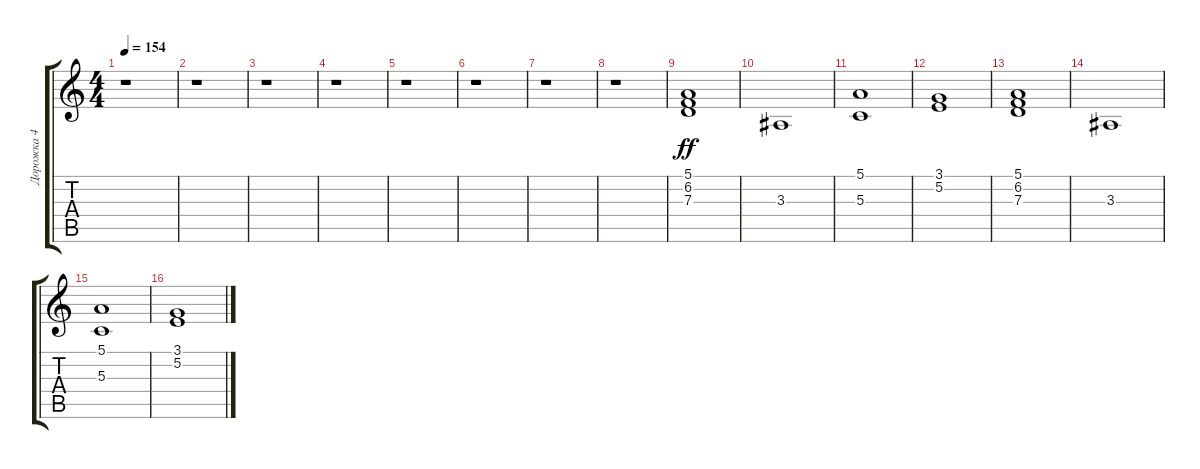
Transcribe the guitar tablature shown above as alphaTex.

\track ("Дорожка 4" "Дорожка 4") {instrument choiraahs}
\staff {score tabs}
\tuning (E4 B3 G3 D3 A2 E2) {hide}
\ts (4 4)
\tempo 154
\clef g2
\ks c
r.1{dy ff instrument choiraahs} |
r.1 |
r.1 |
r.1 |
r.1 |
r.1 |
r.1 |
r.1 |
(5.1 6.2 7.3).1 |
3.3.1 |
(5.1 5.3).1 |
(3.1 5.2).1 |
(5.1 6.2 7.3).1 |
3.3.1 |
(5.1 5.3).1 |
(3.1 5.2).1
